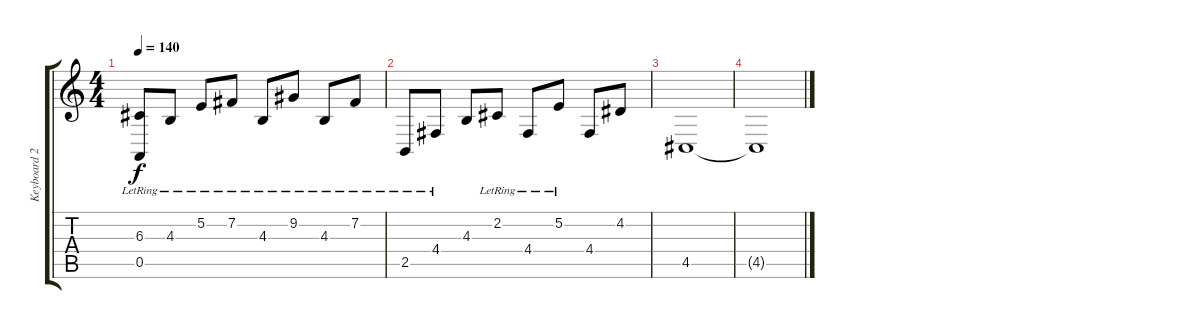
\track ("Keyboard 2" "Keyboard 2") {instrument synthstrings1}
\staff {score tabs}
\tuning (E4 B3 G3 D3 A2 E2) {hide}
\ts (4 4)
\tempo 140
\clef g2
\ks c
(6.3{lr} 0.5{lr}).8{dy f} 4.3{lr}.8 5.2{lr}.8 7.2{lr}.8 4.3{lr}.8 9.2{lr}.8 4.3{lr}.8 7.2{lr}.8 |
2.5{lr}.8 4.4{lr}.8 4.3.8 2.2{lr}.8 4.4{lr}.8 5.2{lr}.8 4.4.8 4.2.8 |
4.5.1 |
4.5{t}.1
